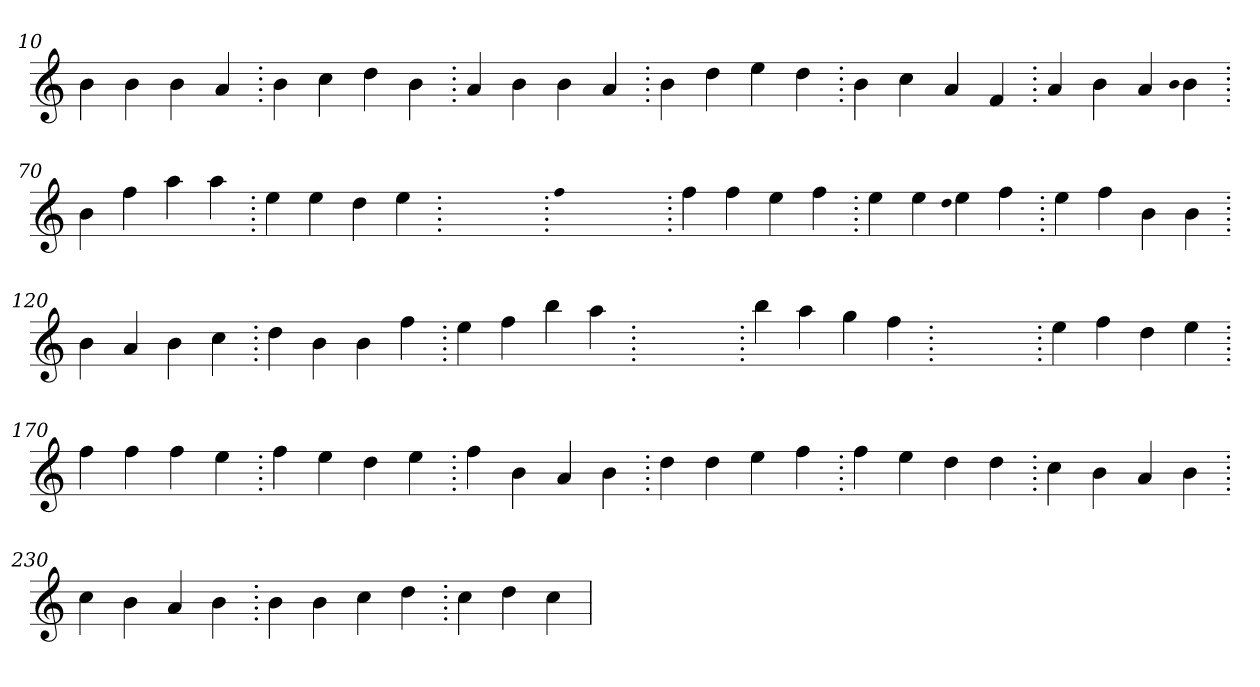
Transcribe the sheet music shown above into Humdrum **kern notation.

**kern
*part1
*staff1
*clefG2
=10.
4b
4b
4b
4a
=20.
4b
4cc
4dd
4b
=30.
4a
4b
4b
4a
=40.
4b
4dd
4ee
4dd
=50.
4b
4cc
4a
4f
=60.
4a
4b
4a
qqb
4b
=70.
4b
4ff
4aa
4aa
=80.
4ee
4ee
4dd
4ee
=90.
1ryy
=90.
qqff
1ryy
=90.
4ff
4ff
4ee
4ff
=100.
4ee
4ee
qqdd
4ee
4ff
=110.
4ee
4ff
4b
4b
=120.
4b
4a
4b
4cc
=130.
4dd
4b
4b
4ff
=140.
4ee
4ff
4bb
4aa
=150.
1ryy
=150.
4bb
4aa
4gg
4ff
=160.
1ryy
=160.
4ee
4ff
4dd
4ee
=170.
4ff
4ff
4ff
4ee
=180.
4ff
4ee
4dd
4ee
=190.
4ff
4b
4a
4b
=200.
4dd
4dd
4ee
4ff
=210.
4ff
4ee
4dd
4dd
=220.
4cc
4b
4a
4b
=230.
4cc
4b
4a
4b
=240.
4b
4b
4cc
4dd
=250.
4cc
4dd
4cc
=
*-
